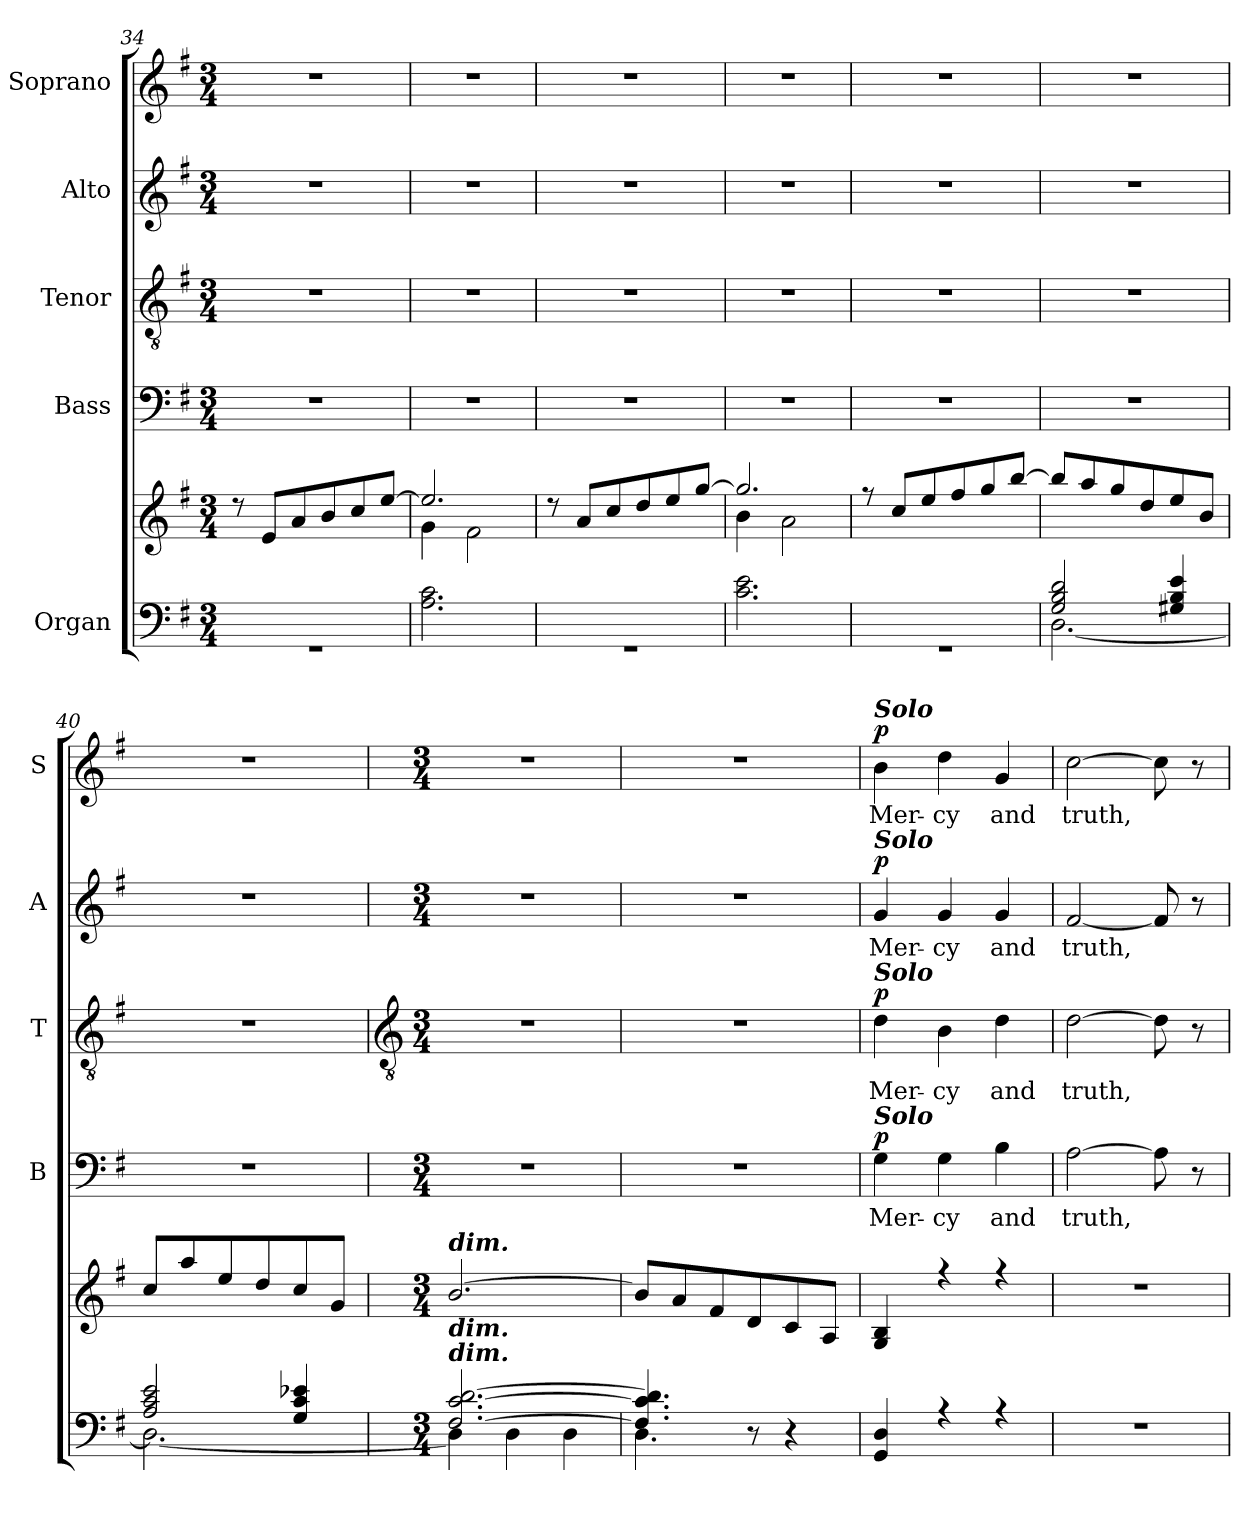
**kern	**kern	**kern	**text	**dynam	**kern	**text	**dynam	**kern	**text	**dynam	**kern	**text	**dynam
*part5	*part5	*part4	*part4	*part4	*part3	*part3	*part3	*part2	*part2	*part2	*part1	*part1	*part1
*staff6	*staff5	*staff4	*staff4	*staff4	*staff3	*staff3	*staff3	*staff2	*staff2	*staff2	*staff1	*staff1	*staff1
*I"Organ	*	*I"Bass	*	*	*I"Tenor	*	*	*I"Alto	*	*	*I"Soprano	*	*
*	*	*I'B	*	*	*I'T	*	*	*I'A	*	*	*I'S	*	*
*clefF4	*clefG2	*clefF4	*	*	*clefGv2	*	*	*clefG2	*	*	*clefG2	*	*
*k[f#]	*k[f#]	*k[f#]	*	*	*k[f#]	*	*	*k[f#]	*	*	*k[f#]	*	*
*G:	*G:	*G:	*	*	*G:	*	*	*G:	*	*	*G:	*	*
*M3/4	*M3/4	*M3/4	*	*	*M3/4	*	*	*M3/4	*	*	*M3/4	*	*
*MM63	*MM63	*MM63	*	*	*MM63	*	*	*MM63	*	*	*MM63	*	*
=34	=34	=34	=34	=34	=34	=34	=34	=34	=34	=34	=34	=34	=34
*^	*	*	*	*	*	*	*	*	*	*	*	*	*
!	!	!LO:TX:a:Bi:t=andante tranquillo	!	!	!	!	!	!	!	!	!	!	!	!
!	!LO:N:vis=1	!	!LO:N:vis=1	!	!	!LO:N:vis=1	!	!	!LO:N:vis=1	!	!	!LO:N:vis=1	!	!
*	*	*^	*	*	*	*	*	*	*	*	*	*	*	*
2.ryy	2.r	8r	2.ryy	2.r	.	.	2.r	.	.	2.r	.	.	2.r	.	.
.	.	8eL	.	.	.	.	.	.	.	.	.	.	.	.	.
.	.	8a	.	.	.	.	.	.	.	.	.	.	.	.	.
.	.	8b	.	.	.	.	.	.	.	.	.	.	.	.	.
.	.	8cc	.	.	.	.	.	.	.	.	.	.	.	.	.
.	.	[8eeJ	.	.	.	.	.	.	.	.	.	.	.	.	.
=35	=35	=35	=35	=35	=35	=35	=35	=35	=35	=35	=35	=35	=35	=35	=35
!	!	!	!	!LO:N:vis=1	!	!	!LO:N:vis=1	!	!	!LO:N:vis=1	!	!	!LO:N:vis=1	!	!
2.ryy	2.A\ 2.c\	2.ee/]	4g\	2.r	.	.	2.r	.	.	2.r	.	.	2.r	.	.
.	.	.	2f#\	.	.	.	.	.	.	.	.	.	.	.	.
=36	=36	=36	=36	=36	=36	=36	=36	=36	=36	=36	=36	=36	=36	=36	=36
!	!LO:N:vis=1	!	!	!LO:N:vis=1	!	!	!LO:N:vis=1	!	!	!LO:N:vis=1	!	!	!LO:N:vis=1	!	!
2.ryy	2.r	8r	2.ryy	2.r	.	.	2.r	.	.	2.r	.	.	2.r	.	.
.	.	8aL	.	.	.	.	.	.	.	.	.	.	.	.	.
.	.	8cc	.	.	.	.	.	.	.	.	.	.	.	.	.
.	.	8dd	.	.	.	.	.	.	.	.	.	.	.	.	.
.	.	8ee	.	.	.	.	.	.	.	.	.	.	.	.	.
.	.	[8ggJ	.	.	.	.	.	.	.	.	.	.	.	.	.
=37	=37	=37	=37	=37	=37	=37	=37	=37	=37	=37	=37	=37	=37	=37	=37
!	!	!	!	!LO:N:vis=1	!	!	!LO:N:vis=1	!	!	!LO:N:vis=1	!	!	!LO:N:vis=1	!	!
2.ryy	2.c\ 2.e\	2.gg/]	4b\	2.r	.	.	2.r	.	.	2.r	.	.	2.r	.	.
.	.	.	2a\	.	.	.	.	.	.	.	.	.	.	.	.
=38	=38	=38	=38	=38	=38	=38	=38	=38	=38	=38	=38	=38	=38	=38	=38
!	!LO:N:vis=1	!	!	!LO:N:vis=1	!	!	!LO:N:vis=1	!	!	!LO:N:vis=1	!	!	!LO:N:vis=1	!	!
2.ryy	2.r	8r	2.ryy	2.r	.	.	2.r	.	.	2.r	.	.	2.r	.	.
.	.	8ccL	.	.	.	.	.	.	.	.	.	.	.	.	.
.	.	8ee	.	.	.	.	.	.	.	.	.	.	.	.	.
.	.	8ff#	.	.	.	.	.	.	.	.	.	.	.	.	.
.	.	8gg	.	.	.	.	.	.	.	.	.	.	.	.	.
.	.	[8bbJ	.	.	.	.	.	.	.	.	.	.	.	.	.
=39	=39	=39	=39	=39	=39	=39	=39	=39	=39	=39	=39	=39	=39	=39	=39
!	!	!	!	!LO:N:vis=1	!	!	!LO:N:vis=1	!	!	!LO:N:vis=1	!	!	!LO:N:vis=1	!	!
2G/ 2B/ 2d/	[2.D\	8bbL]	2.ryy	2.r	.	.	2.r	.	.	2.r	.	.	2.r	.	.
.	.	8aa	.	.	.	.	.	.	.	.	.	.	.	.	.
.	.	8gg	.	.	.	.	.	.	.	.	.	.	.	.	.
.	.	8dd	.	.	.	.	.	.	.	.	.	.	.	.	.
4G#X/ 4B/ 4e/	.	8ee	.	.	.	.	.	.	.	.	.	.	.	.	.
.	.	8bJ	.	.	.	.	.	.	.	.	.	.	.	.	.
=40	=40	=40	=40	=40	=40	=40	=40	=40	=40	=40	=40	=40	=40	=40	=40
!	!	!	!	!LO:N:vis=1	!	!	!LO:N:vis=1	!	!	!LO:N:vis=1	!	!	!LO:N:vis=1	!	!
2A/ 2c/ 2e/	2.D\_	8ccL	2.ryy	2.r	.	.	2.r	.	.	2.r	.	.	2.r	.	.
.	.	8aa	.	.	.	.	.	.	.	.	.	.	.	.	.
.	.	8ee	.	.	.	.	.	.	.	.	.	.	.	.	.
.	.	8dd	.	.	.	.	.	.	.	.	.	.	.	.	.
4G/ 4c/ 4e-X/	.	8cc	.	.	.	.	.	.	.	.	.	.	.	.	.
.	.	8gJ	.	.	.	.	.	.	.	.	.	.	.	.	.
!!LO:LB:g=z
=41	=41	=41	=41	=41	=41	=41	=41	=41	=41	=41	=41	=41	=41	=41	=41
*	*	*	*	*	*	*	*clefGv2	*	*	*	*	*	*	*	*
*M3/4	*	*M3/4	*	*M3/4	*	*	*M3/4	*	*	*M3/4	*	*	*M3/4	*	*
!	!	!LO:TX:a:Bi:t=dim.	!	!	!	!	!	!	!	!	!	!	!	!	!
!LO:TX:a:Bi:t=dim.	!	!	!	!	!	!	!	!	!	!	!	!	!	!	!
!LO:TX:a:Bi:t=dim.	!	!	!	!	!	!	!	!	!	!	!	!	!	!	!
!	!	!	!	!LO:N:vis=1	!	!	!LO:N:vis=1	!	!	!LO:N:vis=1	!	!	!LO:N:vis=1	!	!
[2.F#/ [2.c/ [2.d/	4D\]	[2.b/	2.ryy	2.r	.	.	2.r	.	.	2.r	.	.	2.r	.	.
.	4D\	.	.	.	.	.	.	.	.	.	.	.	.	.	.
.	4D\	.	.	.	.	.	.	.	.	.	.	.	.	.	.
=42	=42	=42	=42	=42	=42	=42	=42	=42	=42	=42	=42	=42	=42	=42	=42
!	!	!	!	!LO:N:vis=1	!	!	!LO:N:vis=1	!	!	!LO:N:vis=1	!	!	!LO:N:vis=1	!	!
4.F#/] 4.c/] 4.d/]	4.D\	8bL]	2.ryy	2.r	.	.	2.r	.	.	2.r	.	.	2.r	.	.
.	.	8a	.	.	.	.	.	.	.	.	.	.	.	.	.
.	.	8f#	.	.	.	.	.	.	.	.	.	.	.	.	.
8r	4.ryy	8d	.	.	.	.	.	.	.	.	.	.	.	.	.
4r	.	8c	.	.	.	.	.	.	.	.	.	.	.	.	.
.	.	8AJ	.	.	.	.	.	.	.	.	.	.	.	.	.
=43	=43	=43	=43	=43	=43	=43	=43	=43	=43	=43	=43	=43	=43	=43	=43
!	!	!	!	!	!	!	!	!	!	!	!	!	!LO:TX:a:Bi:t=Solo	!	!
!	!	!	!	!	!	!	!	!	!	!LO:TX:a:Bi:t=Solo	!	!	!	!	!
!	!	!	!	!	!	!	!LO:TX:a:Bi:t=Solo	!	!	!	!	!	!	!	!
!	!	!	!	!LO:TX:a:Bi:t=Solo	!	!	!	!	!	!	!	!	!	!	!
!	!	!	!	!	!LO:LY:b	!LO:DY:b	!	!LO:LY:b	!LO:DY:b	!	!LO:LY:b	!LO:DY:b	!	!LO:LY:b	!LO:DY:b
4GG/ 4D/	2.ryy	4G 4B	2.ryy	4G	Mer-	p	4d	Mer-	p	4g	Mer-	p	4b	Mer-	p
!	!	!	!	!	!LO:LY:b	!	!	!LO:LY:b	!	!	!LO:LY:b	!	!	!LO:LY:b	!
4r	.	4r	.	4G	-cy	.	4B	-cy	.	4g	-cy	.	4dd	-cy	.
!	!	!	!	!	!LO:LY:b	!	!	!LO:LY:b	!	!	!LO:LY:b	!	!	!LO:LY:b	!
4r	.	4r	.	4B	and	.	4d	and	.	4g	and	.	4g	and	.
=44	=44	=44	=44	=44	=44	=44	=44	=44	=44	=44	=44	=44	=44	=44	=44
!LO:N:vis=1	!	!LO:N:vis=1	!	!	!LO:LY:b	!	!	!LO:LY:b	!	!	!LO:LY:b	!	!	!LO:LY:b	!
2.r	2ryy	2.r	2ryy	[2A	truth,	.	[2d	truth,	.	[2f#	truth,	.	[2cc	truth,	.
.	8ryy	.	8ryy	8A]	.	.	8d]	.	.	8f#]	.	.	8cc]	.	.
.	8ryy	.	8ryy	8r	.	.	8r	.	.	8r	.	.	8r	.	.
*v	*v	*	*	*	*	*	*	*	*	*	*	*	*	*	*
*	*v	*v	*	*	*	*	*	*	*	*	*	*	*	*
=	=	=	=	=	=	=	=	=	=	=	=	=	=
*-	*-	*-	*-	*-	*-	*-	*-	*-	*-	*-	*-	*-	*-
